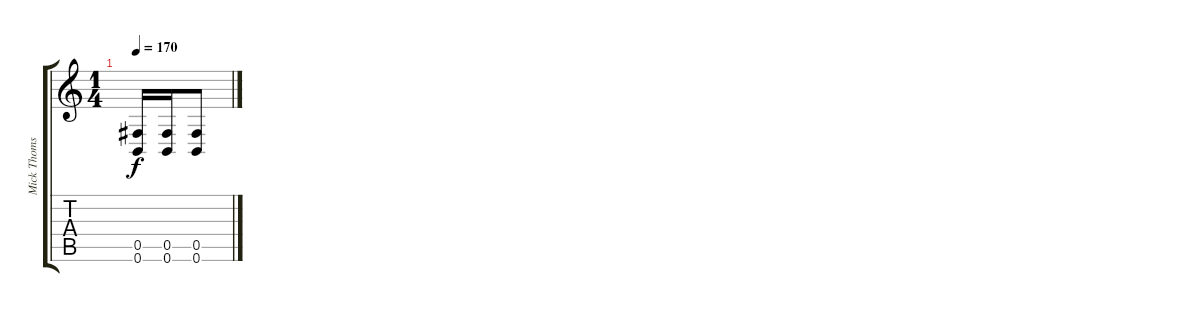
\track ("Mick Thomson" "Mick Thoms") {instrument distortionguitar}
\staff {score tabs}
\tuning (Db4 Ab3 E3 B2 Gb2 B1) {hide}
\ts (1 4)
\tempo 170
\clef g2
\ks c
(0.5 0.6).16{dy f} (0.5 0.6).16 (0.5 0.6).8
